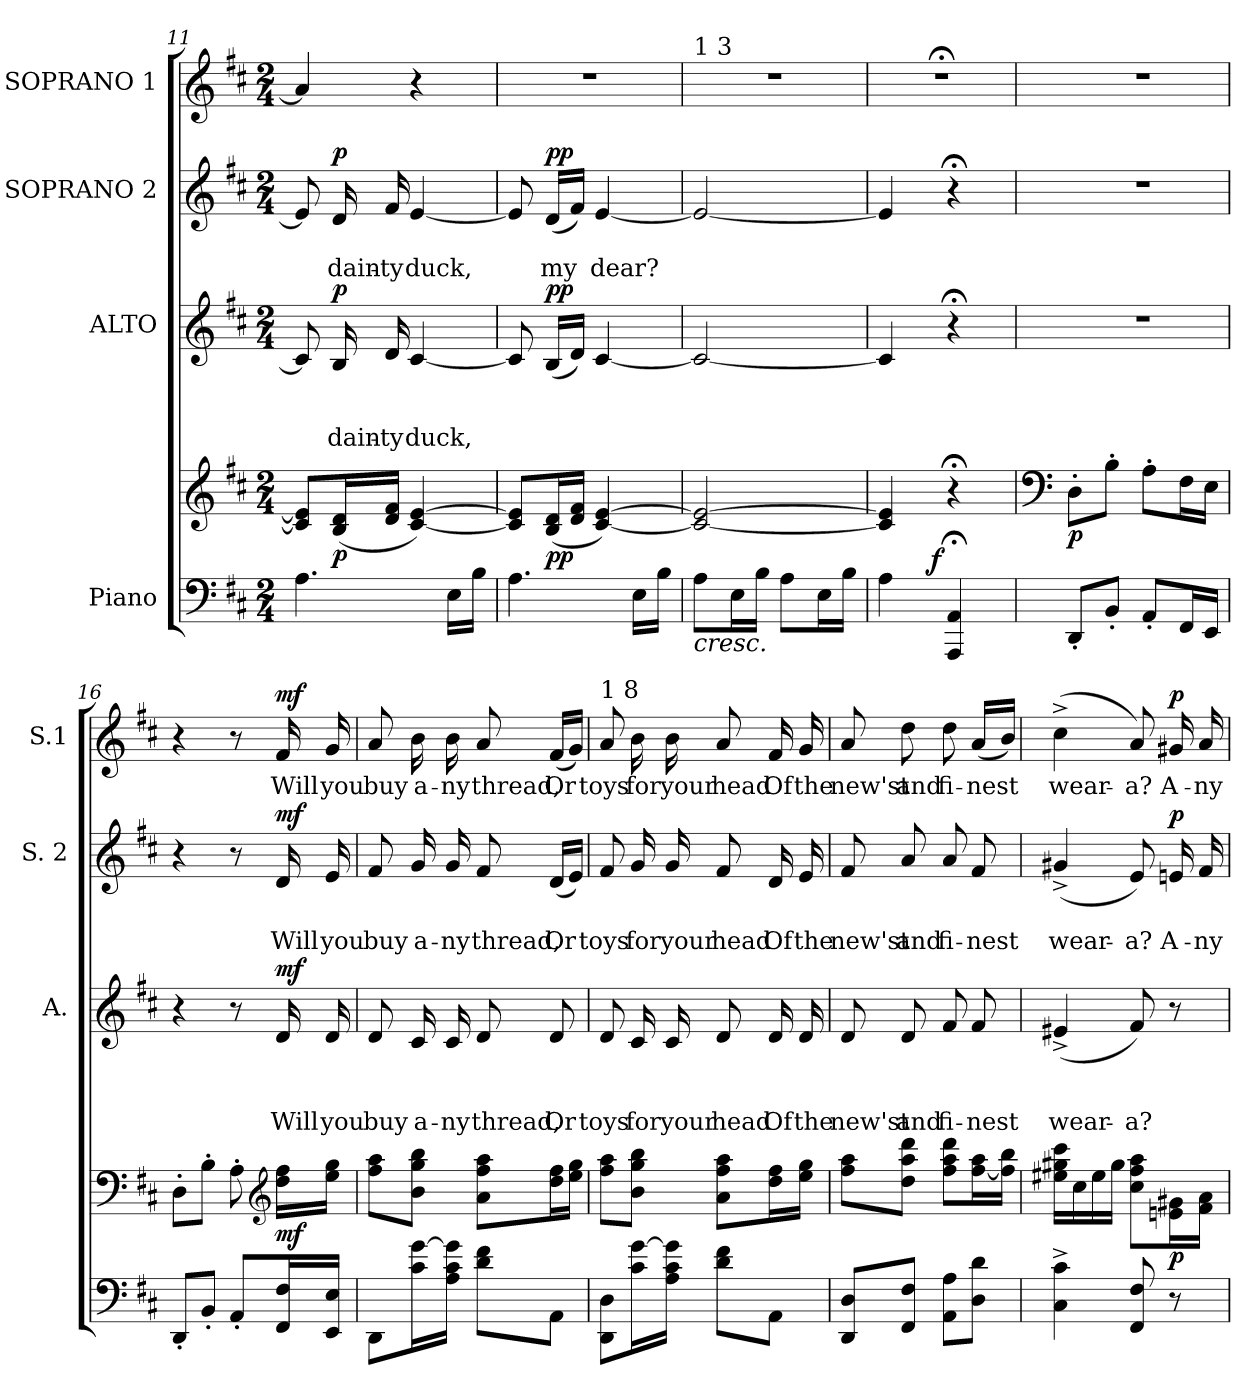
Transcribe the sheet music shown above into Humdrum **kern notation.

**kern	**kern	**dynam	**kern	**text	**text	**text	**dynam	**kern	**text	**text	**dynam	**kern	**text	**dynam
*part4	*part4	*part4	*part3	*part3	*part3	*part3	*part3	*part2	*part2	*part2	*part2	*part1	*part1	*part1
*staff5	*staff4	*staff4/5	*staff3	*staff3	*staff3	*staff3	*staff3	*staff2	*staff2	*staff2	*staff2	*staff1	*staff1	*staff1
*I"Piano	*	*	*I"ALTO	*	*	*	*	*I"SOPRANO 2	*	*	*	*I"SOPRANO 1	*	*
*	*	*	*I'A.	*	*	*	*	*I'S. 2	*	*	*	*I'S.1	*	*
*clefF4	*clefG2	*	*clefG2	*	*	*	*	*clefG2	*	*	*	*clefG2	*	*
*k[f#c#]	*k[f#c#]	*	*k[f#c#]	*	*	*	*	*k[f#c#]	*	*	*	*k[f#c#]	*	*
*D:	*D:	*	*D:	*	*	*	*	*D:	*	*	*	*D:	*	*
*M2/4	*M2/4	*	*M2/4	*	*	*	*	*M2/4	*	*	*	*M2/4	*	*
=11	=11	=11	=11	=11	=11	=11	=11	=11	=11	=11	=11	=11	=11	=11
4.A\	8c#/] 8e/]L	.	8c#/]	.	.	.	.	8e/]	.	.	.	4a/]	.	.
!	!	!LO:DY:b	!	!	!	!LO:LY:b	!LO:DY:a	!	!	!LO:LY:b	!LO:DY:a	!	!	!
.	(<16B/ 16d/L	p	16B/	.	.	dain-	p	16d/	.	dain-	p	.	.	.
!	!	!	!	!	!	!LO:LY:b	!	!	!	!LO:LY:b	!	!	!	!
.	16d/ 16f#/JJ	.	16d/	.	.	-ty	.	16f#/	.	-ty	.	.	.	.
!	!	!	!	!	!	!LO:LY:b	!	!	!	!LO:LY:b	!	!	!	!
.	[<4c#/ [>4e/)	.	[<4c#/	.	.	duck,	.	[<4e/	.	duck,	.	4r	.	.
16E\LL	.	.	.	.	.	.	.	.	.	.	.	.	.	.
16B\JJ	.	.	.	.	.	.	.	.	.	.	.	.	.	.
=12	=12	=12	=12	=12	=12	=12	=12	=12	=12	=12	=12	=12	=12	=12
!	!	!	!	!	!	!	!	!	!	!	!	!LO:N:vis=1	!	!
4.A\	8c#/] 8e/]L	.	8c#/]	.	.	.	.	8e/]	.	.	.	2r	.	.
!	!	!LO:DY:b	!	!	!	!	!LO:DY:a	!	!	!LO:LY:b	!LO:DY:a	!	!	!
.	(<16B/ 16d/L	pp	(<16B/LL	.	.	.	pp	(<16d/LL	.	my	pp	.	.	.
.	16d/ 16f#/JJ	.	16d/JJ)	.	.	.	.	16f#/JJ)	.	.	.	.	.	.
!	!	!	!	!	!	!	!	!	!	!LO:LY:b	!	!	!	!
.	[<4c#/ [<4e/)	.	[<4c#/	.	.	.	.	[<4e/	.	dear?	.	.	.	.
16E\LL	.	.	.	.	.	.	.	.	.	.	.	.	.	.
16B\JJ	.	.	.	.	.	.	.	.	.	.	.	.	.	.
!!LO:LB:g=z
=13	=13	=13	=13	=13	=13	=13	=13	=13	=13	=13	=13	=13	=13	=13
!	!	!	!	!	!	!	!	!	!	!	!	!LO:TX:a:t=1 3	!	!
!	!	!LO:HP:b=2	!	!	!	!	!	!	!	!	!	!LO:N:vis=1	!	!
8A\L	2c#/_ 2e/_	<	2c#/_	.	.	.	.	2e/_	.	.	.	2r	.	.
16E\L	.	.	.	.	.	.	.	.	.	.	.	.	.	.
16B\JJ	.	.	.	.	.	.	.	.	.	.	.	.	.	.
8A\L	.	.	.	.	.	.	.	.	.	.	.	.	.	.
16E\L	.	.	.	.	.	.	.	.	.	.	.	.	.	.
16B\JJ	.	.	.	.	.	.	.	.	.	.	.	.	.	.
=14	=14	=14	=14	=14	=14	=14	=14	=14	=14	=14	=14	=14	=14	=14
!	!	!	!	!	!	!	!	!	!	!	!	!LO:N:vis=1	!	!
*^	*	*	*	*	*	*	*	*	*	*	*	*	*	*
4A\	8..ryy	4c#/] 4e/]	.	4c#/]	.	.	.	.	4e/]	.	.	.	2r;<	.	.
!	!	!	!LO:DY:a=2	!	!	!	!	!	!	!	!	!	!	!	!
.	4ryy	.	f	.	.	.	.	.	.	.	.	.	.	.	.
4AAA/; 4AA/;	.	4r;<	.	4r;<	.	.	.	.	4r;<	.	.	.	.	.	.
.	32ryy	.	.	.	.	.	.	.	.	.	.	.	.	.	.
*v	*v	*	*	*	*	*	*	*	*	*	*	*	*	*	*
=15	=15	=15	=15	=15	=15	=15	=15	=15	=15	=15	=15	=15	=15	=15
*	*clefF4	*	*	*	*	*	*	*	*	*	*	*	*	*
*^	*	*	*	*	*	*	*	*	*	*	*	*	*	*
!	!	!	!LO:DY:b	!LO:N:vis=1	!	!	!	!	!LO:N:vis=1	!	!	!	!LO:N:vis=1	!	!
*v	*v	*	*	*	*	*	*	*	*	*	*	*	*	*	*
8DD'</L	8D'>\L	p	2r	.	.	.	.	2r	.	.	.	2r	.	.
8BB'</J	8B'>\J	.	.	.	.	.	.	.	.	.	.	.	.	.
8AA'</L	8A'>\L	.	.	.	.	.	.	.	.	.	.	.	.	.
16FF#/L	16F#\L	.	.	.	.	.	.	.	.	.	.	.	.	.
16EE/JJ	16E\JJ	.	.	.	.	.	.	.	.	.	.	.	.	.
=16	=16	=16	=16	=16	=16	=16	=16	=16	=16	=16	=16	=16	=16	=16
8DD'</L	8D'<\L	.	4r	.	.	.	.	4r	.	.	.	4r	.	.
8BB'</J	8B'>\J	.	.	.	.	.	.	.	.	.	.	.	.	.
8AA'</L	8A'<\	.	8r	.	.	.	.	8r	.	.	.	8r	.	.
*	*clefG2	*	*	*	*	*	*	*	*	*	*	*	*	*
!	!	!LO:DY:n=1:b	!	!	!	!LO:LY:b	!LO:DY:a	!	!	!LO:LY:b	!LO:DY:a	!	!LO:LY:b	!LO:DY:a
16FF#/ 16F#/L	16dd\ 16ff#\LL	[ mf	16d/	.	.	Will	mf	16d/	.	Will	mf	16f#/	Will	mf
!	!	!	!	!	!	!LO:LY:b	!	!	!	!LO:LY:b	!	!	!LO:LY:b	!
16EE/ 16E/JJ	16ee\ 16gg\JJ	.	16d/	.	.	you	.	16e/	.	you	.	16g/	you	.
=17	=17	=17	=17	=17	=17	=17	=17	=17	=17	=17	=17	=17	=17	=17
!	!	!	!	!	!	!LO:LY:b	!	!	!	!LO:LY:b	!	!	!LO:LY:b	!
8DD\L	8ff#\ 8aa\L	.	8d/	.	.	buy	.	8f#/	.	buy	.	8a/	buy	.
!	!	!	!	!	!	!LO:LY:b	!	!	!	!LO:LY:b	!	!	!LO:LY:b	!
16c#\ [>16g\L	8b\ 8gg\ 8bb\J	.	16c#/	.	.	a-	.	16g/	.	a-	.	16b\	a-	.
!	!	!	!	!	!	!LO:LY:b	!	!	!	!LO:LY:b	!	!	!LO:LY:b	!
16A\ 16c#\ 16g\]JJ	.	.	16c#/	.	.	-ny	.	16g/	.	-ny	.	16b\	-ny	.
!	!	!	!	!	!	!LO:LY:b	!	!	!	!LO:LY:b	!	!	!LO:LY:b	!
8d\ 8f#\L	8a\ 8ff#\ 8aa\L	.	8d/	.	.	thread,	.	8f#/	.	thread,	.	8a/	thread,	.
!	!	!	!	!	!	!LO:LY:b	!	!	!	!LO:LY:b	!	!	!LO:LY:b	!
8AA\J	16dd\ 16ff#\L	.	8d/	.	.	Or	.	(<16d/LL	.	Or	.	(<16f#/LL	Or	.
.	16ee\ 16gg\JJ	.	.	.	.	.	.	16e/JJ)	.	.	.	16g/JJ)	.	.
!!LO:LB:g=z
=18	=18	=18	=18	=18	=18	=18	=18	=18	=18	=18	=18	=18	=18	=18
!	!	!	!	!	!	!	!	!	!	!	!	!LO:TX:a:t=1 8	!	!
!	!	!	!	!	!	!LO:LY:b	!	!	!	!LO:LY:b	!	!	!LO:LY:b	!
8DD\ 8D\L	8ff#\ 8aa\L	.	8d/	.	.	toys	.	8f#/	.	toys	.	8a/	toys	.
!	!	!	!	!	!	!LO:LY:b	!	!	!	!LO:LY:b	!	!	!LO:LY:b	!
16c#\ [>16g\L	8b\ 8gg\ 8bb\J	.	16c#/	.	.	for	.	16g/	.	for	.	16b\	for	.
!	!	!	!	!	!	!LO:LY:b	!	!	!	!LO:LY:b	!	!	!LO:LY:b	!
16A\ 16c#\ 16g\]JJ	.	.	16c#/	.	.	your	.	16g/	.	your	.	16b\	your	.
!	!	!	!	!	!	!LO:LY:b	!	!	!	!LO:LY:b	!	!	!LO:LY:b	!
8d\ 8f#\L	8a\ 8ff#\ 8aa\L	.	8d/	.	.	head	.	8f#/	.	head	.	8a/	head	.
!	!	!	!	!	!	!LO:LY:b	!	!	!	!LO:LY:b	!	!	!LO:LY:b	!
8AA\J	16dd\ 16ff#\L	.	16d/	.	.	Of	.	16d/	.	Of	.	16f#/	Of	.
!	!	!	!	!	!	!LO:LY:b	!	!	!	!LO:LY:b	!	!	!LO:LY:b	!
.	16ee\ 16gg\JJ	.	16d/	.	.	the	.	16e/	.	the	.	16g/	the	.
=19	=19	=19	=19	=19	=19	=19	=19	=19	=19	=19	=19	=19	=19	=19
!	!	!	!	!	!	!LO:LY:b	!	!	!	!LO:LY:b	!	!	!LO:LY:b	!
8DD/ 8D/L	8ff#\ 8aa\L	.	8d/	.	.	new'st	.	8f#/	.	new'st	.	8a/	new'st	.
!	!	!	!	!	!	!LO:LY:b	!	!	!	!LO:LY:b	!	!	!LO:LY:b	!
8FF#/ 8F#/J	8dd\ 8aa\ 8ddd\J	.	8d/	.	.	and	.	8a/	.	and	.	8dd\	and	.
!	!	!	!	!	!	!LO:LY:b	!	!	!	!LO:LY:b	!	!	!LO:LY:b	!
8AA\ 8A\L	8ff#\ 8aa\ 8ddd\L	.	8f#/	.	.	fi-	.	8a/	.	fi-	.	8dd\	fi-	.
!	!	!	!	!	!	!LO:LY:b	!	!	!	!LO:LY:b	!	!	!LO:LY:b	!
8D\ 8d\J	[<16ff#\ 16aa\L	.	8f#/	.	.	-nest	.	8f#/	.	-nest	.	(<16a/LL	-nest	.
.	16ff#\] 16bb\JJ	.	.	.	.	.	.	.	.	.	.	16b/JJ)	.	.
=20	=20	=20	=20	=20	=20	=20	=20	=20	=20	=20	=20	=20	=20	=20
!	!	!	!	!	!	!LO:LY:b	!	!	!	!LO:LY:b	!	!	!LO:LY:b	!
4C#\^> 4c#\^>	16ee#X\ 16gg#X\ 16ccc#\LL	.	(<4e#X^</	.	.	wear-	.	(<4g#X^</	.	wear-	.	(>4cc#^>\	wear-	.
.	16cc#\	.	.	.	.	.	.	.	.	.	.	.	.	.
.	16ee#\	.	.	.	.	.	.	.	.	.	.	.	.	.
.	16gg#\JJ	.	.	.	.	.	.	.	.	.	.	.	.	.
!	!	!	!	!	!	!LO:LY:b	!	!	!	!LO:LY:b	!	!	!LO:LY:b	!
8FF#/ 8F#/	8cc#\ 8ff#\ 8aa\L	.	8f#/)	.	.	-a?	.	8e/)	.	-a?	.	8a/)	-a?	.
!	!	!LO:DY:b	!	!	!	!	!	!	!	!LO:LY:b	!LO:DY:a	!	!LO:LY:b	!LO:DY:a
8r	16en\ 16g#X\L	p	8r	.	.	.	.	16en/	.	A-	p	16g#X/	A-	p
!	!	!	!	!	!	!	!	!	!	!LO:LY:b	!	!	!LO:LY:b	!
.	16f#\ 16a\JJ	.	.	.	.	.	.	16f#/	.	-ny	.	16a/	-ny	.
=	=	=	=	=	=	=	=	=	=	=	=	=	=	=
*-	*-	*-	*-	*-	*-	*-	*-	*-	*-	*-	*-	*-	*-	*-
